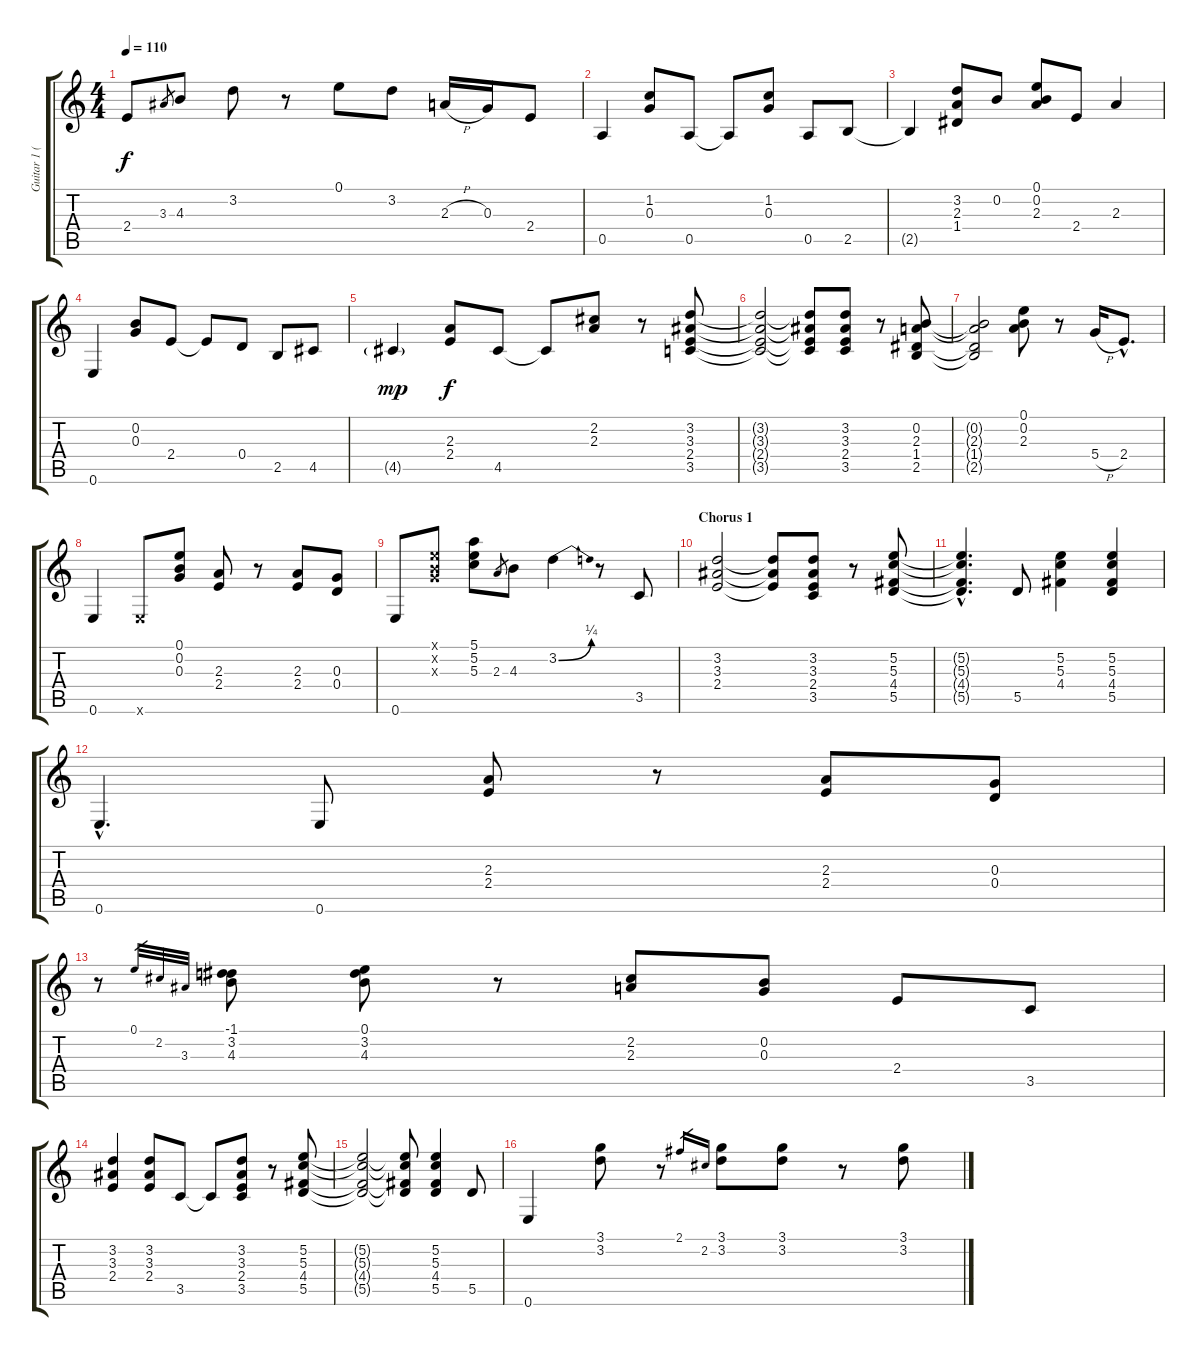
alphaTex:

\track ("Guitar 1 (Acoustic Rythm)" "Guitar 1 (") {instrument acousticguitarnylon}
\staff {score tabs}
\tuning (E4 B3 G3 D3 A2 E2) {hide}
\ts (4 4)
\tempo 110
\clef g2
\ks c
2.4.8{dy f} 3.3.8{gr} 4.3.8 3.2.8 r.8 0.1.8 3.2.8 2.3{h}.16 0.3.16 2.4.8 |
0.5.4 (1.2 0.3).8 0.5.8 0.5{t}.8 (1.2 0.3).8 0.5.8 2.5.8 |
2.5{t}.4 (3.2 2.3 1.4).8 0.2.8 (0.1 0.2 2.3).8 2.4.8 2.3.4 |
0.6.4 (0.2 0.3).8 2.4.8 2.4{t}.8 0.4.8 2.5.8 4.5.8 |
4.5{g}.4{dy mp} (2.3 2.4).8{dy f} 4.5.8 4.5{t}.8 (2.2 2.3).8 r.8 (3.2 3.3 2.4 3.5).8 |
(3.2{t} 3.3{t} 2.4{t} 3.5{t}).2 (3.2{t} 3.3{t} 2.4{t} 3.5{t}).8 (3.2 3.3 2.4 3.5).8 r.8 (0.2 2.3 1.4 2.5).8 |
(0.2{t} 2.3{t} 1.4{t} 2.5{t}).2 (0.1 0.2 2.3).8 r.8 5.4{h}.16 2.4{hac}.8{d} |
0.6.4 0.6{x}.8 (0.1 0.2 0.3).8 (2.3 2.4).8 r.8 (2.3 2.4).8 (0.3 0.4).8 |
0.6.8 (0.1{x} 0.2{x} 0.3{x}).8 (5.1 5.2 5.3).8 2.3.8{gr} 4.3.8 3.2{be (bend 0 0 60 1)}.4 r.8 3.5.8 |
\section ("" "Chorus 1")
(3.2 3.3 2.4).2 (3.2{t} 3.3{t} 2.4{t}).8 (3.2 3.3 2.4 3.5).8 r.8 (5.2 5.3 4.4 5.5).8 |
(5.2{hac t} 5.3{hac t} 4.4{hac t} 5.5{hac t}).4{d} 5.5.8 (5.2 5.3 4.4).4 (5.2 5.3 4.4 5.5).4 |
0.6{hac}.4{d} 0.6.8 (2.3 2.4).8 r.8 (2.3 2.4).8 (0.3 0.4).8 |
r.8 0.1.32{gr} 2.2.32{gr} 3.3.32{gr} (-1.1 3.2 4.3).8 (0.1 3.2 4.3).8 r.8 (2.2 2.3).8 (0.2 0.3).8 2.4.8 3.5.8 |
(3.2 3.3 2.4).4 (3.2 3.3 2.4).8 3.5.8 3.5{t}.8 (3.2 3.3 2.4 3.5).8 r.8 (5.2 5.3 4.4 5.5).8 |
(5.2{t} 5.3{t} 4.4{t} 5.5{t}).2 (5.2{t} 5.3{t} 4.4{t} 5.5{t}).8 (5.2 5.3 4.4 5.5).4 5.5.8 |
0.6.4 (3.1 3.2).8 r.8 2.1.16{gr} 2.2.16{gr} (3.1 3.2).8 (3.1 3.2).8 r.8 (3.1 3.2).8
